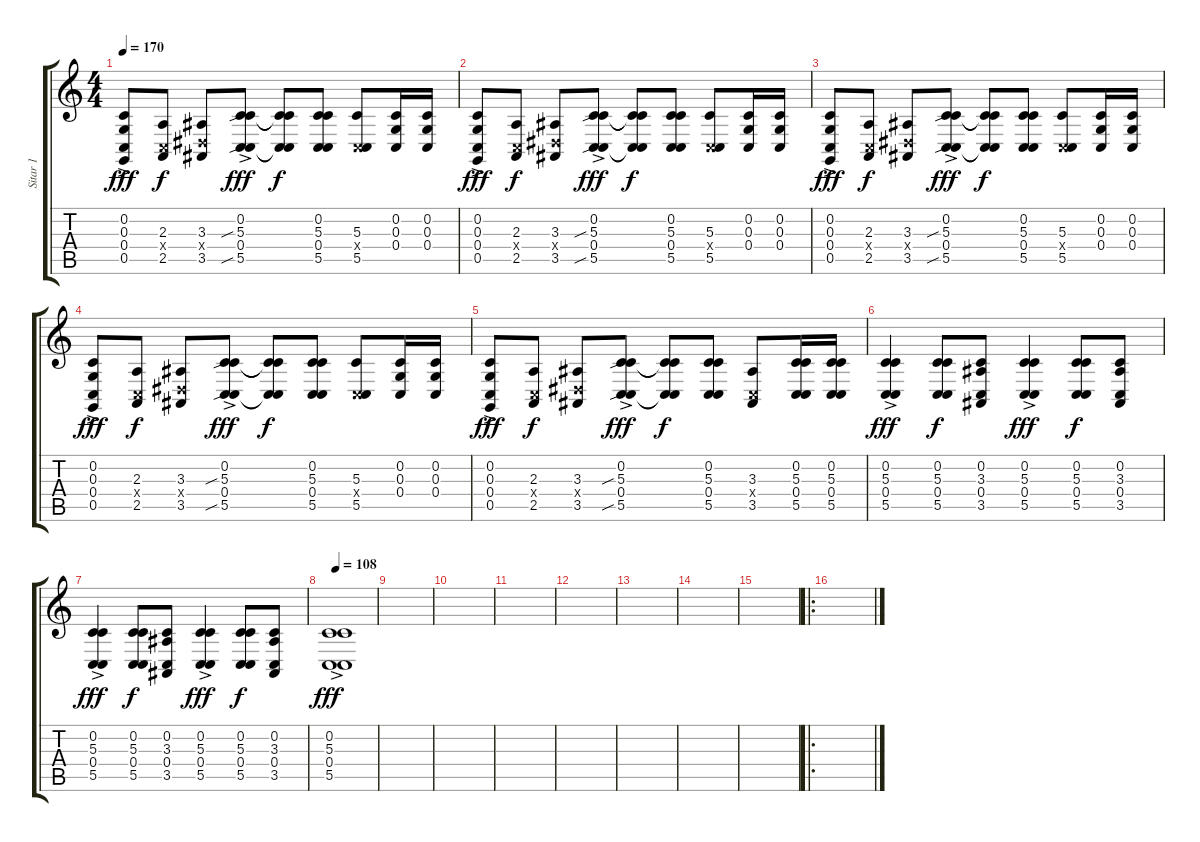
\track ("Sitar 1" "Sitar 1") {instrument sitar}
\staff {score tabs}
\tuning (D4 C4 G3 C3 G2 C2) {hide}
\ts (4 4)
\tempo 170
\clef g2
\ks c
(0.2{ac} 0.3{ac} 0.4{ac} 0.5{ac}).8{dy fff} (2.3 0.4{x} 2.5).8{dy f} (3.3 3.4{x} 3.5).8 (0.2{ac} 5.3{sib ac} 0.4{ac} 5.5{sib ac}).8{dy fff} (0.2{t} 5.3{t} 0.4{t} 5.5{t}).8{dy f} (0.2 5.3 0.4 5.5).8 (5.3 0.4{x} 5.5).8 (0.2 0.3 0.4).16 (0.2 0.3 0.4).16 |
(0.2{ac} 0.3{ac} 0.4{ac} 0.5{ac}).8{dy fff} (2.3 0.4{x} 2.5).8{dy f} (3.3 3.4{x} 3.5).8 (0.2{ac} 5.3{sib ac} 0.4{ac} 5.5{sib ac}).8{dy fff} (0.2{t} 5.3{t} 0.4{t} 5.5{t}).8{dy f} (0.2 5.3 0.4 5.5).8 (5.3 0.4{x} 5.5).8 (0.2 0.3 0.4).16 (0.2 0.3 0.4).16 |
(0.2{ac} 0.3{ac} 0.4{ac} 0.5{ac}).8{dy fff} (2.3 0.4{x} 2.5).8{dy f} (3.3 3.4{x} 3.5).8 (0.2{ac} 5.3{sib ac} 0.4{ac} 5.5{sib ac}).8{dy fff} (0.2{t} 5.3{t} 0.4{t} 5.5{t}).8{dy f} (0.2 5.3 0.4 5.5).8 (5.3 0.4{x} 5.5).8 (0.2 0.3 0.4).16 (0.2 0.3 0.4).16 |
(0.2{ac} 0.3{ac} 0.4{ac} 0.5{ac}).8{dy fff} (2.3 0.4{x} 2.5).8{dy f} (3.3 3.4{x} 3.5).8 (0.2{ac} 5.3{sib ac} 0.4{ac} 5.5{sib ac}).8{dy fff} (0.2{t} 5.3{t} 0.4{t} 5.5{t}).8{dy f} (0.2 5.3 0.4 5.5).8 (5.3 0.4{x} 5.5).8 (0.2 0.3 0.4).16 (0.2 0.3 0.4).16 |
(0.2{ac} 0.3{ac} 0.4{ac} 0.5{ac}).8{dy fff} (2.3 0.4{x} 2.5).8{dy f} (3.3 3.4{x} 3.5).8 (0.2{ac} 5.3{sib ac} 0.4{ac} 5.5{sib ac}).8{dy fff} (0.2{t} 5.3{t} 0.4{t} 5.5{t}).8{dy f} (0.2 5.3 0.4 5.5).8 (3.3 0.4{x} 3.5).8 (0.2 5.3 0.4 5.5).16 (0.2 5.3 0.4 5.5).16 |
(0.2 5.3{ac} 0.4 5.5).4{dy fff} (0.2 5.3 0.4 5.5).8{dy f} (0.2 3.3 0.4 3.5).8 (0.2 5.3{ac} 0.4 5.5).4{dy fff} (0.2 5.3 0.4 5.5).8{dy f} (0.2 3.3 0.4 3.5).8 |
(0.2 5.3{ac} 0.4 5.5).4{dy fff} (0.2 5.3 0.4 5.5).8{dy f} (0.2 3.3 0.4 3.5).8 (0.2 5.3{ac} 0.4 5.5).4{dy fff} (0.2 5.3 0.4 5.5).8{dy f} (0.2 3.3 0.4 3.5).8 |
\tempo 108
(0.2{ac} 5.3{ac} 0.4{ac} 5.5{ac}).1{dy fff} |
|
|
|
|
|
|
|
\ro
